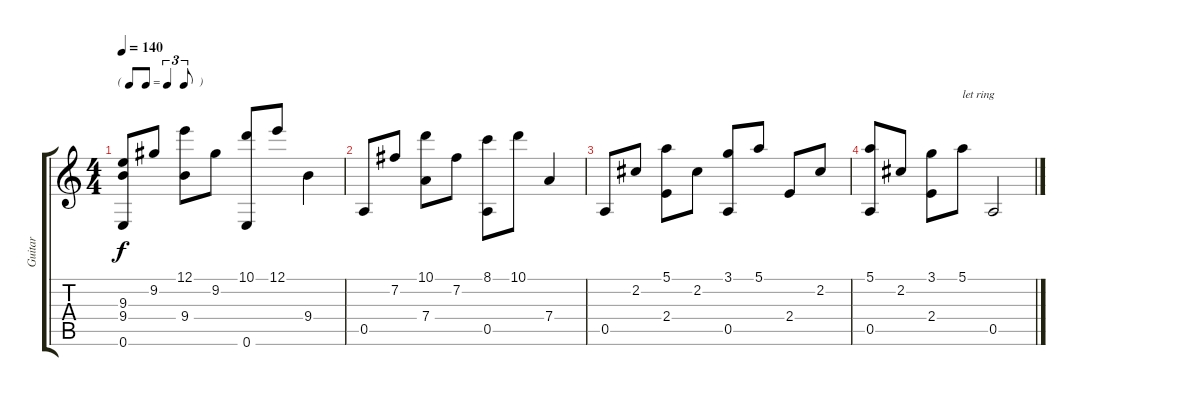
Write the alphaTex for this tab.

\track ("Guitar" "Guitar") {instrument acousticguitarsteel}
\staff {score tabs}
\tuning (E4 B3 G3 D3 A2 E2) {hide}
\ts (4 4)
\tf triplet8th
\tempo 140
\clef g2
\ks c
(9.3 9.4 0.6).8{dy f} 9.2.8 (12.1 9.4).8 9.2.8 (10.1 0.6).8 12.1.8 9.4.4 |
0.5.8 7.2.8 (10.1 7.4).8 7.2.8 (8.1 0.5).8 10.1.8 7.4.4 |
0.5.8 2.2.8 (5.1 2.4).8 2.2.8 (3.1 0.5).8 5.1.8 2.4.8 2.2.8 |
(5.1 0.5).8 2.2.8 (3.1 2.4).8 5.1.8{txt "let ring"} 0.5.2
